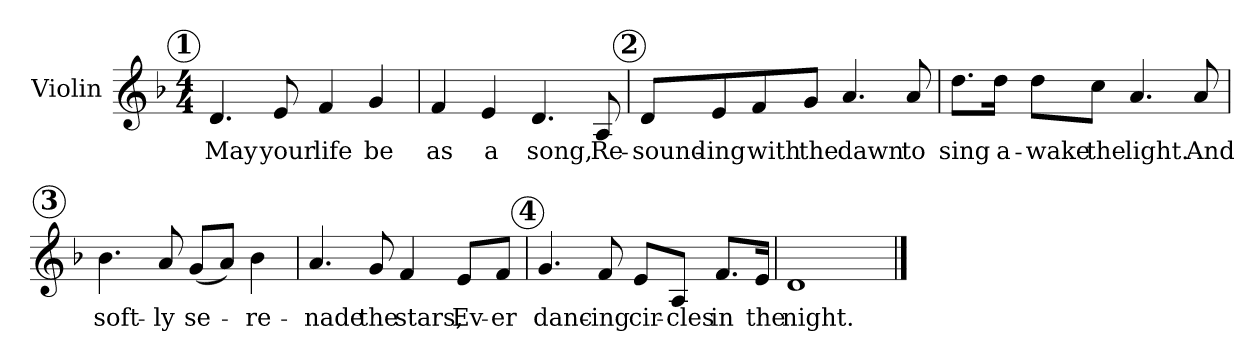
**kern	**text
*part1	*part1
*staff1	*staff1
*I"Violin	*
*I'Vln.	*
*clefG2	*
*k[b-]	*
*M4/4	*
*MM140	*
!!LO:REH:place=s1:a:enc=circle:t=1
=1	=1
!	!LO:LY:b
4.d/	May
!	!LO:LY:b
8e/	your
!	!LO:LY:b
4f/	life
!	!LO:LY:b
4g/	be
=2	=2
!	!LO:LY:b
4f/	as
!	!LO:LY:b
4e/	a
!	!LO:LY:b
4.d/	song,
!	!LO:LY:b
8A/	Re-
!!LO:LB:g=z
!!LO:REH:place=s1:a:enc=circle:t=2
=3	=3
!	!LO:LY:b
8d/L	-sound-
!	!LO:LY:b
8e/	-ing
!	!LO:LY:b
8f/	with
!	!LO:LY:b
8g/J	the
!	!LO:LY:b
4.a/	dawn
!	!LO:LY:b
8a/	to
=4	=4
!	!LO:LY:b
8.dd\L	sing
!	!LO:LY:b
16dd\Jk	a-
!	!LO:LY:b
8dd\L	-wake
!	!LO:LY:b
8cc\J	the
!	!LO:LY:b
4.a/	light.
!	!LO:LY:b
8a/	And
!!LO:LB:g=z
!!LO:REH:place=s1:a:enc=circle:t=3
=5	=5
!	!LO:LY:b
4.b-\	soft-
!	!LO:LY:b
8a/	-ly
!	!LO:LY:b
(<8g/L	se-
8a/J)	.
!	!LO:LY:b
4b-\	-re-
=6	=6
!	!LO:LY:b
4.a/	-nade
!	!LO:LY:b
8g/	the
!	!LO:LY:b
4f/	stars,
!	!LO:LY:b
8e/L	Ev-
!	!LO:LY:b
8f/J	-er
!!LO:LB:g=z
!!LO:REH:place=s1:a:enc=circle:t=4
=7	=7
!	!LO:LY:b
4.g/	danc-
!	!LO:LY:b
8f/	-ing
!	!LO:LY:b
8e/L	cir-
!	!LO:LY:b
8A/J	-cles
!	!LO:LY:b
8.f/L	in
!	!LO:LY:b
16e/Jk	the
=8	=8
!	!LO:LY:b
1d	night.
==	==
*-	*-
